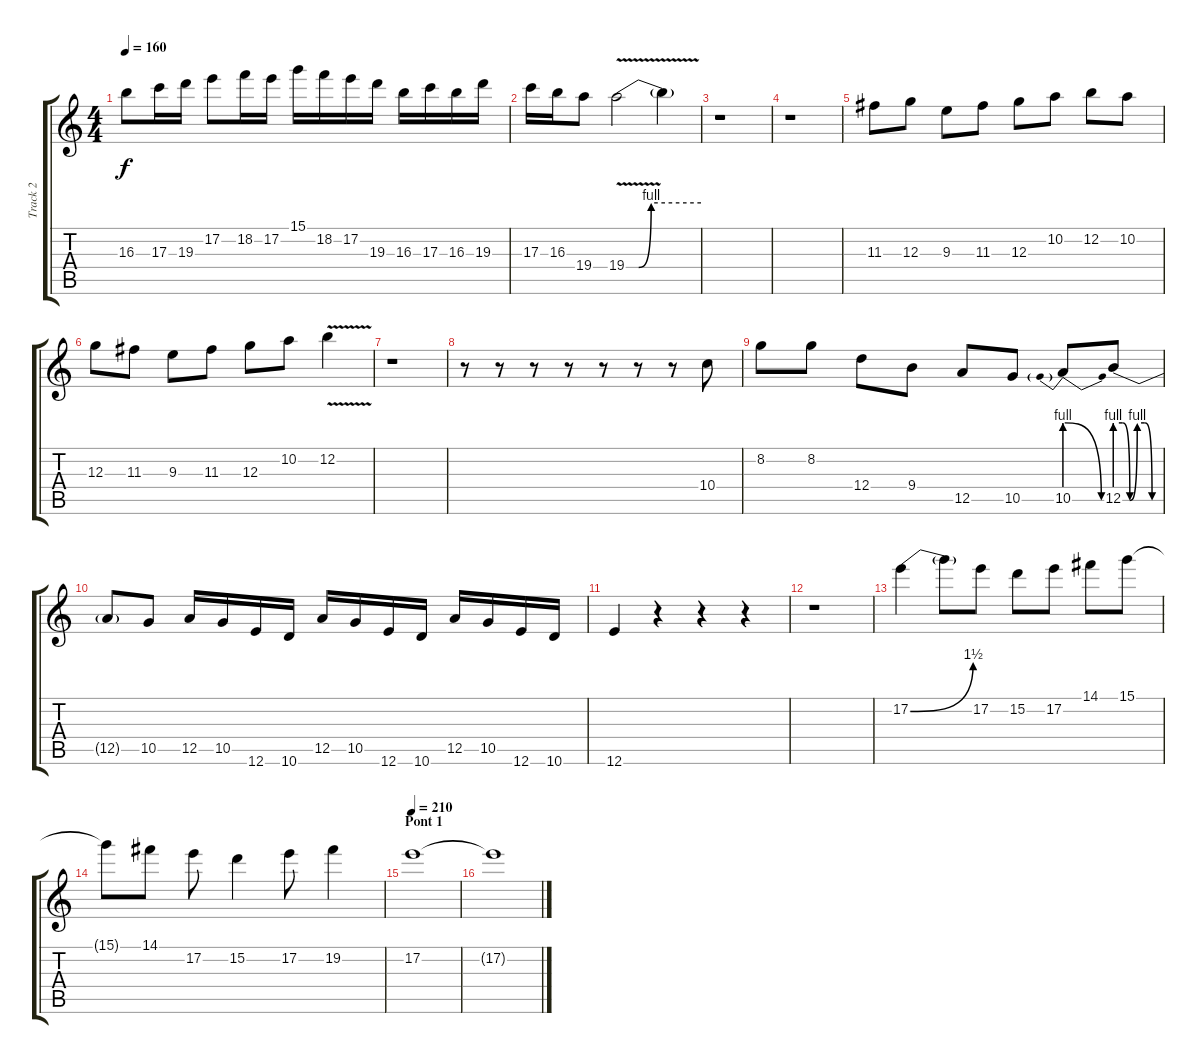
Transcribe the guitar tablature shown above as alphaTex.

\track ("Track 2" "Track 2") {instrument distortionguitar}
\staff {score tabs}
\tuning (E4 B3 G3 D3 A2 E2) {hide}
\ts (4 4)
\tempo 160
\clef g2
\ks c
16.3.8{dy f} 17.3.16 19.3.16 17.2.8 18.2.16 17.2.16 15.1.16 18.2.16 17.2.16 19.3.16 16.3.16 17.3.16 16.3.16 19.3.16 |
17.3.16 16.3.16 19.4.8 19.4{be (custom 0 0 10 0 20 4 60 4) v}.2 19.4{t}.4 |
r.1 |
r.1 |
11.3.8 12.3.8 9.3.8 11.3.8 12.3.8 10.2.8 12.2.8 10.2.8 |
12.3.8 11.3.8 9.3.8 11.3.8 12.3.8 10.2.8 12.2{v}.4 |
r.1 |
r.8 r.8 r.8 r.8 r.8 r.8 r.8 10.4.8 |
8.2.8 8.2.8 12.4.8 9.4.8 12.5.8 10.5.8 10.5{be (prebendrelease 0 4 60 0)}.8 12.5{be (custom 0 4 10 4 20 0 30 4 40 4 50 0 60 0)}.8 |
12.5{t}.8 10.5.8 12.5.16 10.5.16 12.6.16 10.6.16 12.5.16 10.5.16 12.6.16 10.6.16 12.5.16 10.5.16 12.6.16 10.6.16 |
12.6.4 r.4 r.4 r.4 |
r.1 |
17.2{be (bend 0 0 60 6)}.4 17.2{t}.8 17.2.8 15.2.8 17.2.8 14.1.8 15.1.8 |
15.1{t}.8 14.1.8 17.2.8 15.2.4 17.2.8 19.2.4 |
\section ("" "Pont 1")
\tempo 210
17.2.1 |
17.2{t}.1
